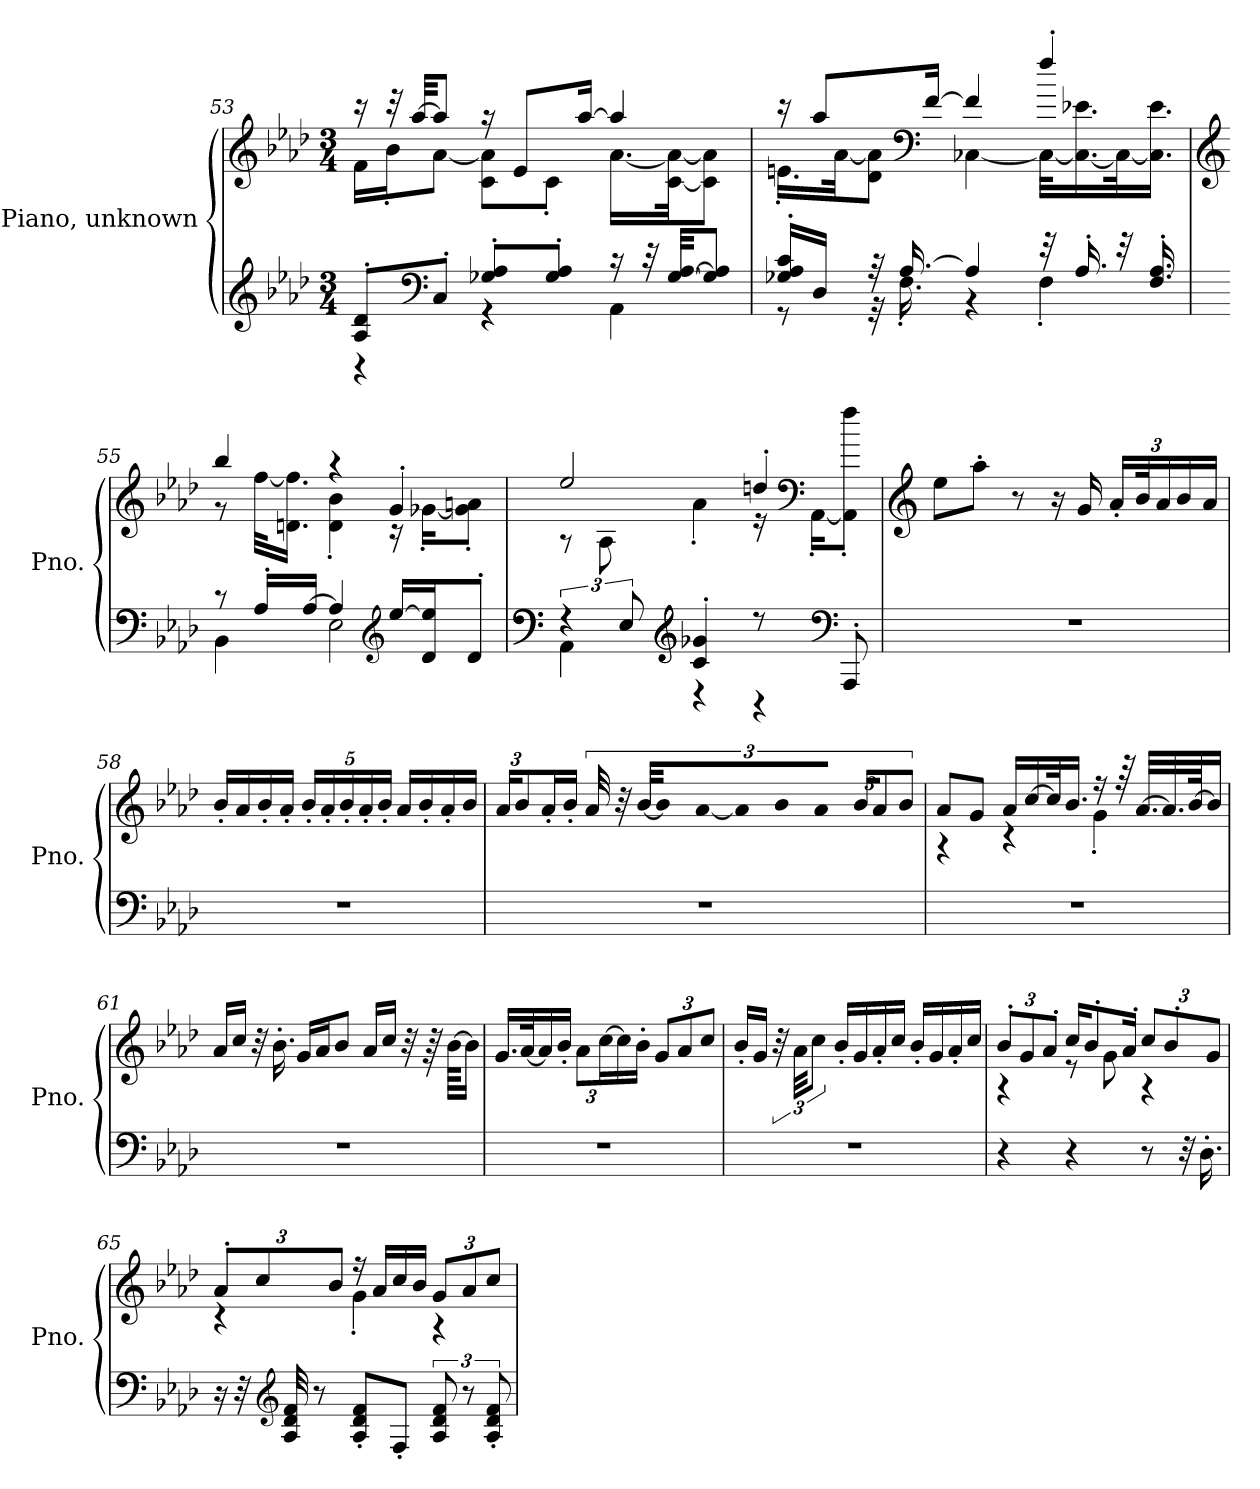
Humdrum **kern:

**kern	**kern
*part1	*part1
*staff2	*staff1
*I"Piano, unknown	*
*I'Pno.	*
!!LO:LB:g=z
*clefG2	*clefG2
*k[b-e-a-d-]	*k[b-e-a-d-]
*M3/4	*M3/4
=53	=53
*^	*^
8A-/' 8d-/'L	4r	16r	16f\LL
.	.	32r	16b-'\J
.	.	[32aa-/KKL	.
*clefF4	*	*	*
8C'/J	.	8aa-/J]	[8a-\J
8G-X/' 8A-/'L	4r	16r	8c\ 8a-\]L
.	.	8e-/L	.
8G-/' 8A-/'J	.	.	8c'\J
.	.	[16aa-/Jk	.
16r	4AA-\	4aa-/]	[16.a-\LL
32r	.	.	.
[32G-/ [32A-/KKL	.	.	[32c\ 32a-\_JK
8G-/] 8A-/]J	.	.	8c\] 8a-\]J
=54	=54	=54	=54
16G-X/' 16A-/' 16c/'LL	8r	16r	16.en'\LL
16D-/JJ	.	8aa-/L	.
.	.	.	[32a-\JK
32r	32r	.	8d-\ 8a-\]J
[16.A-/	16.F'\	.	.
*	*	*clefF4	*
.	.	[16f/Jk	.
4A-/]	4r	4f/]	[4C-X\
32r	4F'\	4ff'/	32C-\KLL_
16.A-'/	.	.	16.C-\_ 16.e-X\
32r	.	.	32C-\K_
16.F/' 16.A-/'	.	.	16.C-\] 16.e-\JJ
!!LO:LB:g=z	!!
=55	=55	=55	=55
*	*	*clefG2	*
8r	4BB-\	4bb-/	8r
16A-'/LL	.	.	[32ff\KLL
.	.	.	16.dn\ 16.ff\]JJ
[16A-/JJ	.	.	.
4A-/]	2E-\	4r	4d\' 4b-\'
*clefG2	*	*	*
[16ee-/LL	.	4g'/	16r
16d-/ 16ee-/]J	.	.	[16g-X'\KL
8d-'/J	.	.	8g-\]' 8an\'J
=56	=56	=56	=56
*clefF4	*	*	*
6r	4AA-\	2ee-/	8r
.	.	.	8A-\
12E-/	.	.	.
*clefG2	*	*	*
4c/' 4g-X/'	4r	.	4a-'\
8r	4r	4ddn'/	16r
*	*	*clefF4	*
.	.	.	[16AA-'\KL
*clefF4	*	*	*
8AAA-'/	.	.	8AA-\]' 8ff\'J
*v	*v	*	*
*	*v	*v
=57	=57
*	*clefG2
2.r	8ee-\L
.	8aa-'\J
.	8r
.	16r
.	16g/
.	16a-'/LL
*	*Xbrackettup
.	48b-/K
.	24a-/
.	16b-/
.	16a-/JJ
!!LO:LB:g=z
=58	=58
2.r	16b-'/LL
.	16a-/
.	16b-'/
.	16a-'/JJ
.	20b-'/LL
.	20a-'/
.	20b-'/
.	20a-'/
.	20b-'/JJ
.	16a-/LL
.	16b-'/
.	16a-'/
.	16b-/JJ
=59	=59
2.r	24a-/KL
.	12b-/
.	16a-'/L
.	16b-'/JJ
*	*brackettup
.	48a-/
.	48r
.	[48b-/LLL
.	32b-/]
.	[32a-/
.	32a-/]
.	32b-/J
.	16a-/JJ
*	*Xbrackettup
.	24b-/KL
.	12a-/
.	8b-/J
=60	=60
*	*^
2.r	8a-/L	4r
.	8g/J	.
.	16a-/LL	4r
.	[16cc/	.
.	32cc/K]	.
.	16.b-/JJ	.
.	16r	4g'\
.	64r	.
.	[32.a-/LLL	.
.	32.a-/]	.
.	[64b-/JK	.
.	16b-/JJ]	.
*	*v	*v
!!LO:LB:g=z
=61	=61
2.r	16a-/LL
.	16cc/JJ
.	32r
.	16.b-'\
.	16g/LL
.	16a-/J
.	8b-/J
.	16a-/LL
.	16cc/JJ
.	32r
.	64r
.	[64b-\KKLL
.	16b-\JJ]
=62	=62
2.r	16.g/LL
.	[32a-/K
.	16a-/]
.	16b-'/JJ
.	12a-\L
.	[24cc\L
.	16cc\]
.	16b-'\JJ
.	12g/L
.	12a-/
.	12cc/J
=63	=63
2.r	16b-'/LL
.	16g/JJ
*	*brackettup
.	48r
.	48a-\KKL
.	12cc\J
.	16b-'/LL
.	16g/
.	16a-'/
.	16cc/JJ
.	16b-'/LL
.	16g/
.	16a-'/
.	16cc/JJ
!!LO:LB:g=z
=64	=64
*	*Xbrackettup
*	*^
4r	12b-'/L	4r
.	12g/	.
.	12a-'/J	.
4r	16cc/KL	8r
.	8b-'/	.
.	.	8g\
.	16a-'/Jk	.
8r	12cc/L	4r
.	12b-'/	.
32r	.	.
16.D-'\	.	.
.	12g/J	.
=65	=65	=65
16r	12a-'/L	4r
32r	.	.
.	12cc/	.
*clefG2	*	*
32A-/ 32d-/ 32f/	.	.
8r	.	.
.	12b-/J	.
8A-/' 8d-/' 8f/'L	16r	4g'\
.	16a-/LL	.
8F'/J	16cc/	.
.	16b-/JJ	.
12A-/ 12d-/ 12f/	12g/L	4r
12r	12a-/	.
12A-/' 12d-/' 12f/'	12cc/J	.
*	*v	*v
=	=
*-	*-
